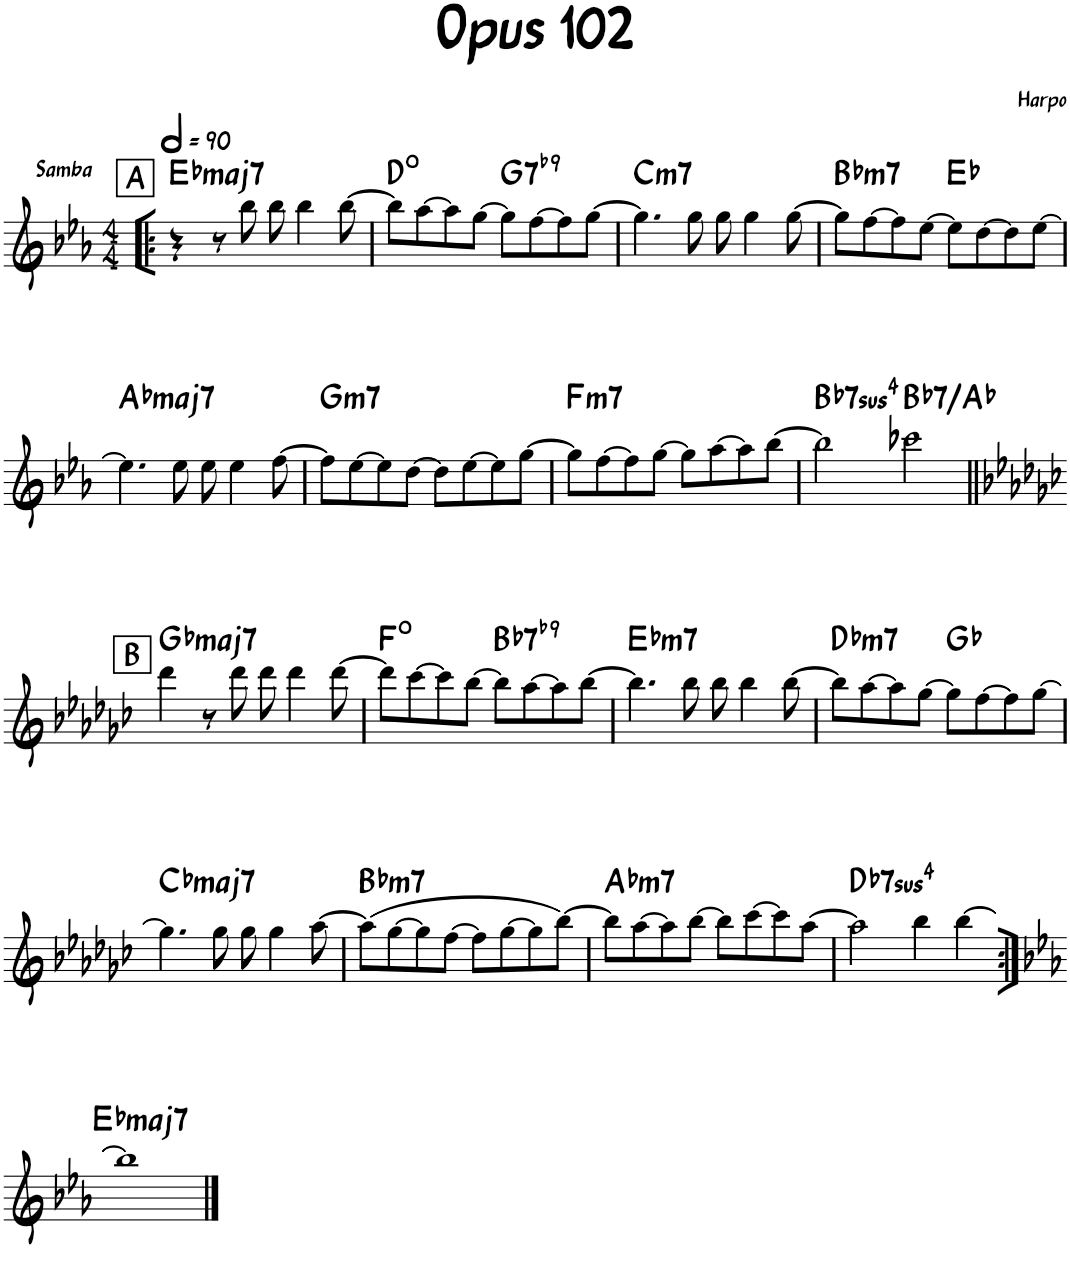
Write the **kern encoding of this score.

**kern	**harte
*part1	*part1
*staff1	*
*I"Piano	*
*I'Pno.	*
*clefG2	*
*k[b-e-a-]	*
*M4/4	*
*MM180	*
!!LO:REH:place=s1:a:B:rj:fs=14:t=A
=1!|:	=1!|:
!LO:TX:a:t=Samba	!LO:H:kt=maj7
4r	Eb:maj7
8r	.
8bb-\	.
8bb-\	.
4bb-\	.
[8bb-\	.
=2	=2
8bb-\L]	D:dim
[8aa-\	.
8aa-\]	.
[8gg\J	.
!	!LO:H:kt=7
8gg\L]	G:7(b9)
[8ff\	.
8ff\]	.
[8gg\J	.
=3	=3
!	!LO:H:kt=m7
4.gg\]	C:min7
8gg\	.
8gg\	.
4gg\	.
[8gg\	.
=4	=4
!	!LO:H:kt=m7
8gg\L]	Bb:min7
[8ff\	.
8ff\]	.
[8ee-\J	.
8ee-\L]	Eb:maj
[8dd\	.
8dd\]	.
[8ee-\J	.
!!LO:LB:g=z
=5	=5
!	!LO:H:kt=maj7
4.ee-\]	Ab:maj7
8ee-\	.
8ee-\	.
4ee-\	.
[8ff\	.
=6	=6
!	!LO:H:kt=m7
8ff\L]	G:min7
[8ee-\	.
8ee-\]	.
[8dd\J	.
8dd\L]	.
[8ee-\	.
8ee-\]	.
[8gg\J	.
=7	=7
!	!LO:H:kt=m7
8gg\L]	F:min7
[8ff\	.
8ff\]	.
[8gg\J	.
8gg\L]	.
[8aa-\	.
8aa-\]	.
[8bb-\J	.
=8	=8
!	!LO:H:kt=74
2bb-\]	Bb:sus4(7)
!	!LO:H:kt=7
2ccc-X\	Bb:7/b7
!!LO:LB:g=z
!!LO:REH:place=s1:a:B:rj:fs=14:t=B
=9||	=9||
*k[b-e-a-d-g-c-]	*
!	!LO:H:kt=maj7
4ddd-\	Gb:maj7
8r	.
8ddd-\	.
8ddd-\	.
4ddd-\	.
[8ddd-\	.
=10	=10
8ddd-\L]	F:dim
[8ccc-\	.
8ccc-\]	.
[8bb-\J	.
!	!LO:H:kt=7
8bb-\L]	Bb:7(b9)
[8aa-\	.
8aa-\]	.
[8bb-\J	.
=11	=11
!	!LO:H:kt=m7
4.bb-\]	Eb:min7
8bb-\	.
8bb-\	.
4bb-\	.
[8bb-\	.
=12	=12
!	!LO:H:kt=m7
8bb-\L]	Db:min7
[8aa-\	.
8aa-\]	.
[8gg-\J	.
8gg-\L]	Gb:maj
[8ff\	.
8ff\]	.
[8gg-\J	.
!!LO:LB:g=z
=13	=13
!	!LO:H:kt=maj7
4.gg-\]	Cb:maj7
8gg-\	.
8gg-\	.
4gg-\	.
[8aa-\	.
=14	=14
!	!LO:H:kt=m7
(8aa-\L]	Bb:min7
[8gg-\	.
8gg-\]	.
[8ff\J	.
8ff\L]	.
[8gg-\	.
8gg-\]	.
[8bb-\J)	.
=15	=15
!	!LO:H:kt=m7
8bb-\L]	Ab:min7
[8aa-\	.
8aa-\]	.
[8bb-\J	.
8bb-\L]	.
[8ccc-\	.
8ccc-\]	.
[8aa-\J	.
=16	=16
!	!LO:H:kt=74
2aa-\]	Db:sus4(7)
4bb-\	.
[4bb-\	.
!!LO:LB:g=z
=17:|!	=17:|!
*k[b-e-a-]	*
!	!LO:H:kt=maj7
1bb-]	Eb:maj7
==	==
*-	*-
